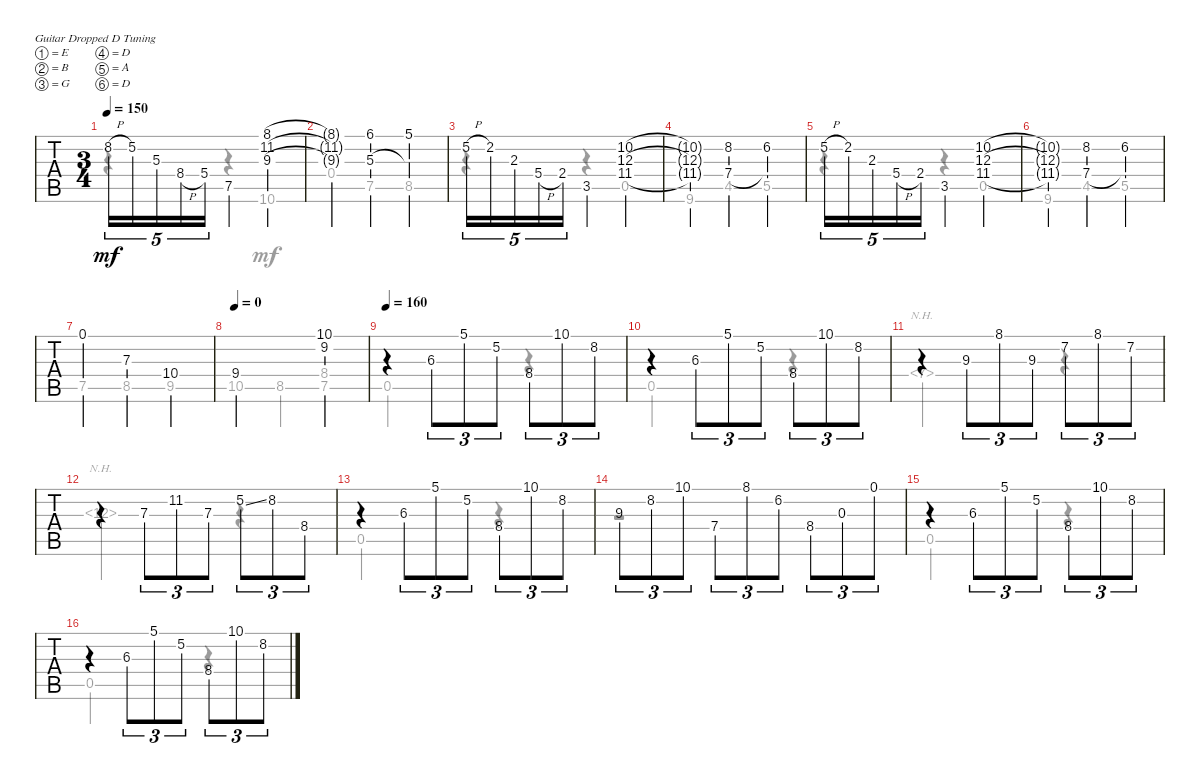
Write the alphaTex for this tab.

\bracketExtendMode groupsimilarinstruments
\singleTrackTrackNamePolicy hidden
\multiTrackTrackNamePolicy hidden
\firstSystemTrackNameOrientation horizontal
\otherSystemsTrackNameOrientation horizontal
\track ("Untitled" "N-Gt") {instrument acousticgrandpiano}
\staff {tabs}
\tuning (E4 B3 G3 D3 A2 D2)
\displaytranspose 12
\voice
\ts (3 4)
\tempo 150
\clef g2
\scale
0.348178
\ks dminor
8.2{h}.16{tu (5 4) dy mf} 5.2.16{tu (5 4)} 5.3.16{tu (5 4)} 8.4{h}.16{tu (5 4)} 5.4.16{tu (5 4)} 7.5.4 (8.1 11.2 9.3).4 |
(8.1{t} 11.2{t} 9.3{t}).4 (6.1 5.3).4 (5.1 5.3{t}).4 |
5.2{h}.16{tu (5 4)} 2.2.16{tu (5 4)} 2.3.16{tu (5 4)} 5.4{h}.16{tu (5 4)} 2.4.16{tu (5 4)} 3.5.4 (10.2 12.3 11.4).4 |
(10.2{t} 12.3{t} 11.4{t}).4 (8.2 7.4).4 (6.2 7.4{t}).4 |
5.2{h}.16{tu (5 4)} 2.2.16{tu (5 4)} 2.3.16{tu (5 4)} 5.4{h}.16{tu (5 4)} 2.4.16{tu (5 4)} 3.5.4 (10.2 12.3 11.4).4 |
(10.2{t} 12.3{t} 11.4{t}).4 (8.2 7.4).4 (6.2 7.4{t}).4 |
0.1.4 7.3.4 10.4.4 |
\tempo 0
9.4.2 (10.1 9.2).4 |
\tempo 160
r.4 6.3.8{tu (3 2)} 5.1.8{tu (3 2)} 5.2.8{tu (3 2)} 8.4.8{tu (3 2)} 10.1.8{tu (3 2)} 8.2.8{tu (3 2)} |
r.4 6.3.8{tu (3 2)} 5.1.8{tu (3 2)} 5.2.8{tu (3 2)} 8.4.8{tu (3 2)} 10.1.8{tu (3 2)} 8.2.8{tu (3 2)} |
r.4 9.3.8{tu (3 2)} 8.1.8{tu (3 2)} 9.3.8{tu (3 2)} 7.2.8{tu (3 2)} 8.1.8{tu (3 2)} 7.2.8{tu (3 2)} |
r.4 7.3.8{tu (3 2)} 11.2.8{tu (3 2)} 7.3.8{tu (3 2)} 5.2{ss}.8{tu (3 2)} 8.2.8{tu (3 2)} 8.4.8{tu (3 2)} |
r.4 6.3.8{tu (3 2)} 5.1.8{tu (3 2)} 5.2.8{tu (3 2)} 8.4.8{tu (3 2)} 10.1.8{tu (3 2)} 8.2.8{tu (3 2)} |
9.3.8{tu (3 2)} 8.2.8{tu (3 2)} 10.1.8{tu (3 2)} 7.4.8{tu (3 2)} 8.1.8{tu (3 2)} 6.2.8{tu (3 2)} 8.4.8{tu (3 2)} 0.3.8{tu (3 2)} 0.1.8{tu (3 2)} |
r.4 6.3.8{tu (3 2)} 5.1.8{tu (3 2)} 5.2.8{tu (3 2)} 8.4.8{tu (3 2)} 10.1.8{tu (3 2)} 8.2.8{tu (3 2)} |
r.4 6.3.8{tu (3 2)} 5.1.8{tu (3 2)} 5.2.8{tu (3 2)} 8.4.8{tu (3 2)} 10.1.8{tu (3 2)} 8.2.8{tu (3 2)}
\voice
\clef g2
\ottava regular
\simile none
\scale
0.348178
\ks dminor
r.4{dy mf} r.4 10.6.4 |
0.4.4 7.5.4 8.5.4 |
r.4 r.4 0.5.4 |
9.6.4 4.5.4 5.5.4 |
r.4 r.4 0.5.4 |
9.6.4 4.5.4 5.5.4 |
7.5.4 8.5.4 9.5.4 |
10.5.4 8.5.4 (8.4 7.5).4 |
0.5.2 r.4 |
0.5.2 r.4 |
7.4{nh}.2 r.4 |
12.3{nh}.2 r.4 |
0.5.2 r.4 |
r.1 |
0.5.2 r.4 |
0.5.2 r.4
